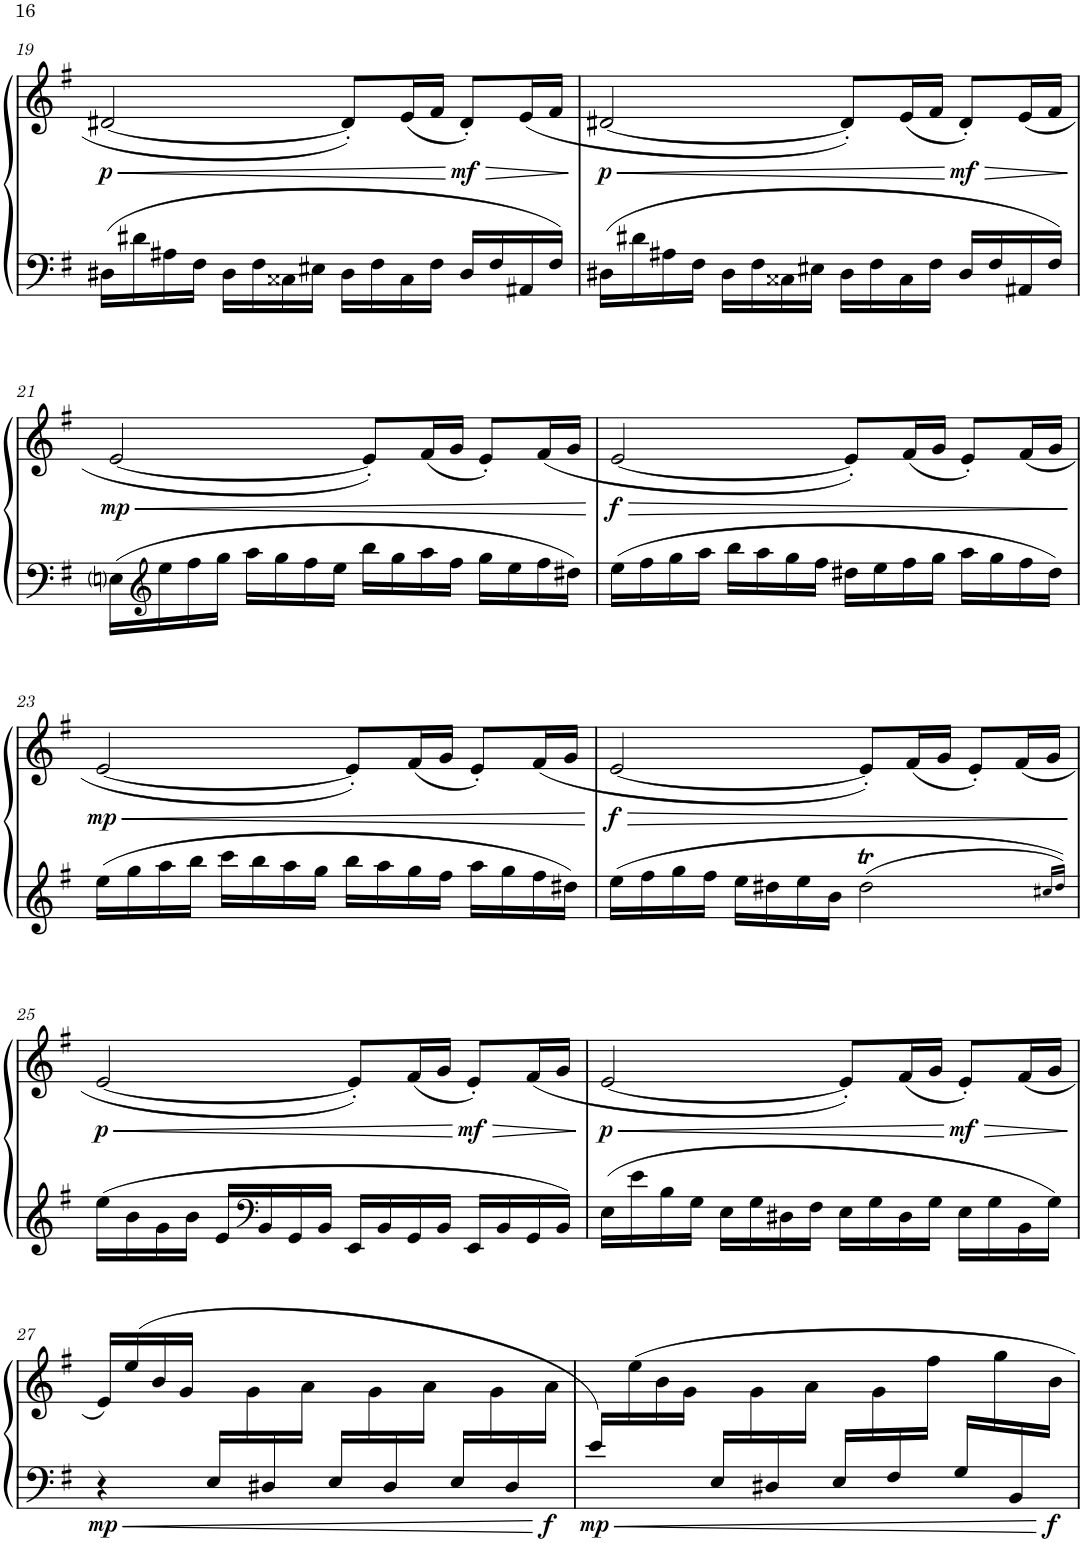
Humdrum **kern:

**kern	**kern	**dynam
*part1	*part1	*part1
*staff2	*staff1	*staff1/2
*I"Piano	*	*
*I'Pno.	*	*
!!LO:PB:g=z
*clefF4	*clefG2	*
*k[f#]	*k[f#]	*
*M4/4	*M4/4	*
=19	=19	=19
!	!	!LO:HP:b
!	!	!LO:DY:n=1:b
16D#X\LL	[2d#X/	< p
16d#X\	.	.
16A#X\	.	.
16F#\JJ	.	.
16D#\LL	.	.
16F#\	.	.
16C##X\	.	.
16E#X\JJ	.	.
16D#\LL	8d#'/L]	.
16F#\	.	.
16C##\	(16e/L	.
16F#\JJ	16f#/JJ	.
!	!	!LO:HP:n=1:b
!	!	!LO:DY:n=2:b
16D#/LL	8d#'/L)	[ > mf
16F#/	.	.
16AA#X/	(16e/L	.
16F#/JJ	16f#/JJ	.
.	.	]
=20	=20	=20
!	!	!LO:HP:b
!	!	!LO:DY:n=1:b
16D#X\LL	[2d#X/	< p
16d#X\	.	.
16A#X\	.	.
16F#\JJ	.	.
16D#\LL	.	.
16F#\	.	.
16C##X\	.	.
16E#X\JJ	.	.
16D#\LL	8d#'/L])	.
16F#\	.	.
16C##\	(16e/L	.
16F#\JJ	16f#/JJ	.
!	!	!LO:HP:n=1:b
!	!	!LO:DY:n=2:b
16D#/LL	8d#'/L)	[ > mf
16F#/	.	.
16AA#X/	(16e/L	.
16F#/JJ	16f#/JJ	.
.	.	]
!!LO:LB:g=z
=21	=21	=21
!	!	!LO:HP:b
!	!	!LO:DY:n=1:b
16Eni\LL	[2e/	< mp
*clefG2	*	*
16ee\	.	.
16ff#\	.	.
16gg\JJ	.	.
16aa\LL	.	.
16gg\	.	.
16ff#\	.	.
16ee\JJ	.	.
16bb\LL	8e'/L])	.
16gg\	.	.
16aa\	(16f#/L	.
16ff#\JJ	16g/JJ	.
16gg\LL	8e'/L)	.
16ee\	.	.
16ff#\	(16f#/L	.
16dd#X\JJ	16g/JJ	.
.	.	[
=22	=22	=22
!	!	!LO:HP:b
!	!	!LO:DY:n=1:b
16ee\LL	[2e/	> f
16ff#\	.	.
16gg\	.	.
16aa\JJ	.	.
16bb\LL	.	.
16aa\	.	.
16gg\	.	.
16ff#\JJ	.	.
16dd#X\LL	8e'/L])	.
16ee\	.	.
16ff#\	(16f#/L	.
16gg\JJ	16g/JJ	.
16aa\LL	8e'/L)	.
16gg\	.	.
16ff#\	(16f#/L	.
16dd#\JJ	16g/JJ	.
.	.	]
!!LO:LB:g=z
=23	=23	=23
!	!	!LO:HP:b
!	!	!LO:DY:n=1:b
16ee\LL	[2e/	< mp
16gg\	.	.
16aa\	.	.
16bb\JJ	.	.
16ccc\LL	.	.
16bb\	.	.
16aa\	.	.
16gg\JJ	.	.
16bb\LL	8e'/L])	.
16aa\	.	.
16gg\	(16f#/L	.
16ff#\JJ	16g/JJ	.
16aa\LL	8e'/L)	.
16gg\	.	.
16ff#\	(16f#/L	.
16dd#X\JJ	16g/JJ	.
.	.	[
=24	=24	=24
!	!	!LO:HP:b
!	!	!LO:DY:n=1:b
16ee\LL	[2e/	> f
16ff#\	.	.
16gg\	.	.
16ff#\JJ	.	.
16ee\LL	.	.
16dd#X\	.	.
16ee\	.	.
16b\JJ	.	.
2dd#t\	8e'/L])	.
.	(16f#/L	.
.	16g/JJ	.
.	8e'/L)	.
.	(16f#/L	.
.	16g/JJ	.
16qcc#X/LL	.	.
16qdd#/JJ	.	.
.	.	]
!!LO:LB:g=z
=25	=25	=25
!	!	!LO:HP:b
!	!	!LO:DY:n=1:b
16ee\LL	[2e/	< p
16b\	.	.
16g\	.	.
16b\JJ	.	.
16e/LL	.	.
*clefF4	*	*
16BB/	.	.
16GG/	.	.
16BB/JJ	.	.
16EE/LL	8e'/L])	.
16BB/	.	.
16GG/	(16f#/L	.
16BB/JJ	16g/JJ	.
!	!	!LO:HP:n=1:b
!	!	!LO:DY:n=2:b
16EE/LL	8e'/L)	[ > mf
16BB/	.	.
16GG/	(16f#/L	.
16BB/JJ	16g/JJ	.
.	.	]
=26	=26	=26
!	!	!LO:HP:b
!	!	!LO:DY:n=1:b
16E\LL	[2e/	< p
16e\	.	.
16B\	.	.
16G\JJ	.	.
16E\LL	.	.
16G\	.	.
16D#X\	.	.
16F#\JJ	.	.
16E\LL	8e'/L])	.
16G\	.	.
16D#\	(16f#/L	.
16G\JJ	16g/JJ	.
!	!	!LO:HP:n=1:b
!	!	!LO:DY:n=2:b
16E\LL	8e'/L)	[ > mf
16G\	.	.
16BB\	(16f#/L	.
16G\JJ	16g/JJ	.
.	.	]
!!LO:LB:g=z
=27	=27	=27
*^	*	*
!	!	!	!LO:DY:b=2
4ryy	4r	16e/LL)	mp
.	.	(16ee/	.
.	.	16b/	.
.	.	16g/JJ	.
16E/LL	2ryy	16ryy	.
16ryy	.	16g\	.
16D#X/	.	16ryy	.
16ryy	.	16a\JJ	.
16E/LL	.	16ryy	.
16ryy	.	16g\	.
16D#/	.	16ryy	.
16ryy	.	16a\JJ	.
16E/LL	8ryy	16ryy	.
16ryy	.	16g\	.
16D#/	16ryy	16ryy	.
!	!	!	!LO:DY:b=2
16ryy	16ryy	16a\JJ	f
=28	=28	=28	=28
!	!	!	!LO:DY:b=2
16e/LL)	2ryy	16ryy	mp
8.ryy	.	16ee\	.
.	.	16b\	.
.	.	16g\JJ	.
16E/LL	.	16ryy	.
16ryy	.	16g\	.
16D#X/	.	16ryy	.
16ryy	.	16a\JJ	.
16E/LL	4ryy	16ryy	.
16ryy	.	16g\	.
16F#/	.	16ryy	.
16ryy	.	16ff#\JJ	.
16G/LL	8ryy	16ryy	.
16ryy	.	16gg\	.
16BB/	16ryy	16ryy	.
!	!	!	!LO:DY:b=2
16ryy	16ryy	16b\JJ	f
*v	*v	*	*
=	=	=
*-	*-	*-
